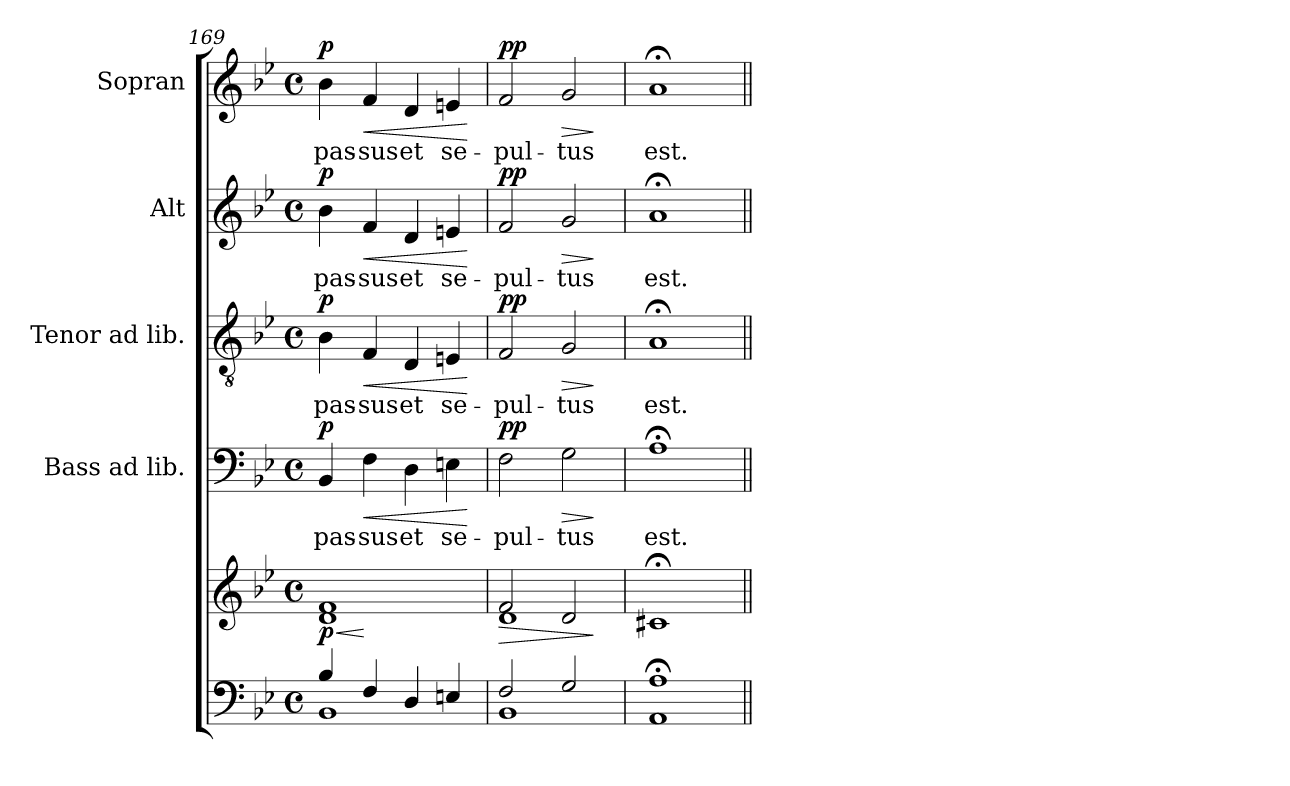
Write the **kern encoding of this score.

**kern	**kern	**dynam	**kern	**text	**dynam	**kern	**text	**dynam	**kern	**text	**dynam	**kern	**text	**dynam
*part5	*part5	*part5	*part4	*part4	*part4	*part3	*part3	*part3	*part2	*part2	*part2	*part1	*part1	*part1
*staff6	*staff5	*staff5/6	*staff4	*staff4	*staff4	*staff3	*staff3	*staff3	*staff2	*staff2	*staff2	*staff1	*staff1	*staff1
*	*	*	*I"Bass ad lib.	*	*	*I"Tenor ad lib.	*	*	*I"Alt	*	*	*I"Sopran	*	*
*	*	*	*I'B.	*	*	*I'T.	*	*	*I'A.	*	*	*I'S.	*	*
*clefF4	*clefG2	*	*clefF4	*	*	*clefGv2	*	*	*clefG2	*	*	*clefG2	*	*
*k[b-e-]	*k[b-e-]	*	*k[b-e-]	*	*	*k[b-e-]	*	*	*k[b-e-]	*	*	*k[b-e-]	*	*
*B-:	*B-:	*	*B-:	*	*	*B-:	*	*	*B-:	*	*	*B-:	*	*
*M4/4	*M4/4	*	*M4/4	*	*	*M4/4	*	*	*M4/4	*	*	*M4/4	*	*
*met(c)	*met(c)	*	*met(c)	*	*	*met(c)	*	*	*met(c)	*	*	*met(c)	*	*
=169	=169	=169	=169	=169	=169	=169	=169	=169	=169	=169	=169	=169	=169	=169
*^	*^	*	*	*	*	*	*	*	*	*	*	*	*	*
!	!	!	!	!LO:HP:b	!	!LO:LY:b	!	!	!LO:LY:b	!	!	!LO:LY:b	!	!	!LO:LY:b	!
!	!	!	!	!LO:DY:n=1:b	!	!	!LO:DY:a	!	!	!LO:DY:a	!	!	!LO:DY:a	!	!	!LO:DY:a
4B-/	1BB-	1f	1d	< p	4BB-/	pas-	p	4B-\	pas-	p	4b-\	pas-	p	4b-\	pas-	p
!	!	!	!	!	!	!LO:LY:b	!LO:HP:b	!	!LO:LY:b	!LO:HP:b	!	!LO:LY:b	!LO:HP:b	!	!LO:LY:b	!LO:HP:b
4F/	.	.	.	[	4F\	-sus	<	4F/	-sus	<	4f/	-sus	<	4f/	-sus	<
!	!	!	!	!	!	!LO:LY:b	!	!	!LO:LY:b	!	!	!LO:LY:b	!	!	!LO:LY:b	!
4D/	.	.	.	.	4D\	et	.	4D/	et	.	4d/	et	.	4d/	et	.
!	!	!	!	!	!	!LO:LY:b	!	!	!LO:LY:b	!	!	!LO:LY:b	!	!	!LO:LY:b	!
4En/	.	.	.	.	4En\	se-	.	4En/	se-	.	4en/	se-	.	4en/	se-	.
*v	*v	*	*	*	*	*	*	*	*	*	*	*	*	*	*	*
*	*v	*v	*	*	*	*	*	*	*	*	*	*	*	*	*
.	.	.	.	.	[	.	.	[	.	.	[	.	.	[
=170	=170	=170	=170	=170	=170	=170	=170	=170	=170	=170	=170	=170	=170	=170
*^	*	*	*	*	*	*	*	*	*	*	*	*	*	*
!	!	!	!LO:HP:b	!	!LO:LY:b	!LO:DY:a	!	!LO:LY:b	!LO:DY:a	!	!LO:LY:b	!LO:DY:a	!	!LO:LY:b	!LO:DY:a
*	*	*^	*	*	*	*	*	*	*	*	*	*	*	*	*
2F/	1BB-	2f/	1d	>	2F\	-pul-	pp	2F/	-pul-	pp	2f/	-pul-	pp	2f/	-pul-	pp
!	!	!	!	!	!	!LO:LY:b	!LO:HP:b	!	!LO:LY:b	!LO:HP:b	!	!LO:LY:b	!LO:HP:b	!	!LO:LY:b	!LO:HP:b
2G/	.	2d/	.	.	2G\	-tus	>	2G/	-tus	>	2g/	-tus	>	2g/	-tus	>
*v	*v	*	*	*	*	*	*	*	*	*	*	*	*	*	*	*
*	*v	*v	*	*	*	*	*	*	*	*	*	*	*	*	*
.	.	]	.	.	]	.	.	]	.	.	]	.	.	]
!!LO:LB:g=z
=171	=171	=171	=171	=171	=171	=171	=171	=171	=171	=171	=171	=171	=171	=171
*^	*	*	*	*	*	*	*	*	*	*	*	*	*	*
!	!	!	!	!	!LO:LY:b	!	!	!LO:LY:b	!	!	!LO:LY:b	!	!	!LO:LY:b	!
1A;	1AA	1c#X;<	.	1A;<	est.	.	1A;<	est.	.	1a;<	est.	.	1a;<	est.	.
*v	*v	*	*	*	*	*	*	*	*	*	*	*	*	*	*
=||	=||	=||	=||	=||	=||	=||	=||	=||	=||	=||	=||	=||	=||	=||
*-	*-	*-	*-	*-	*-	*-	*-	*-	*-	*-	*-	*-	*-	*-
